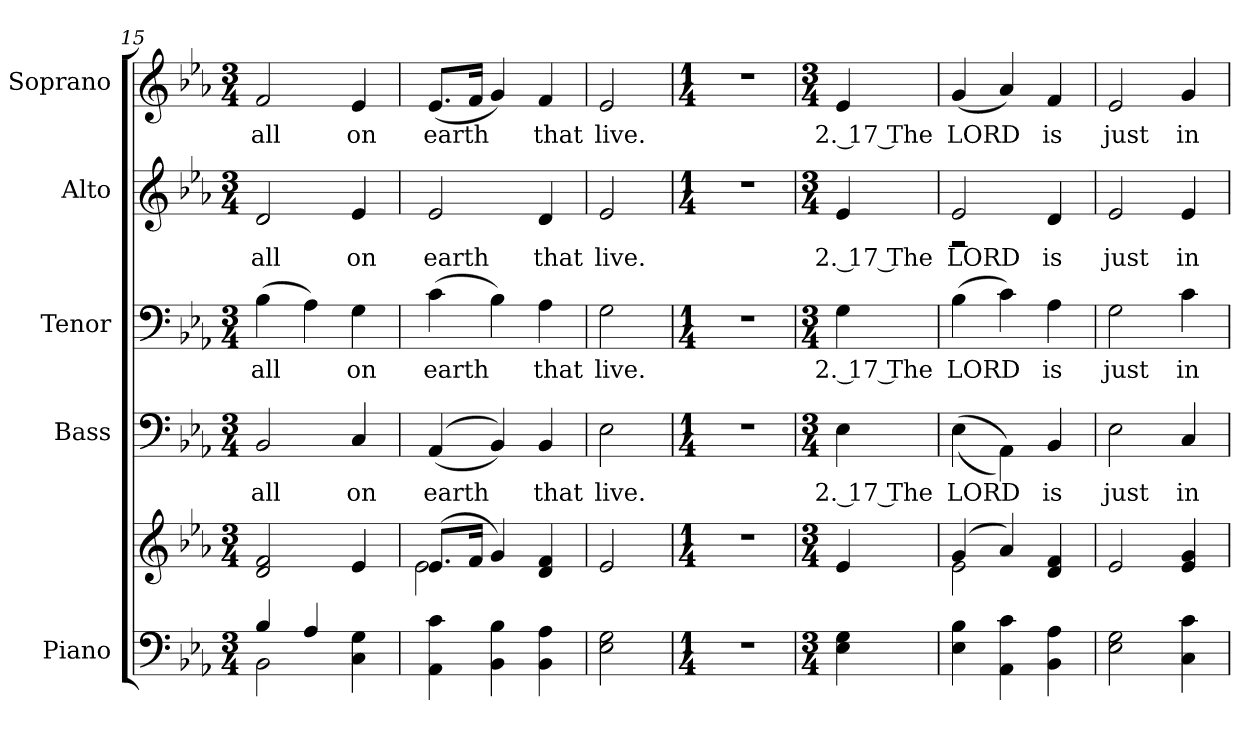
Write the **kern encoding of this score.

**kern	**kern	**kern	**text	**kern	**text	**kern	**text	**kern	**text
*part5	*part5	*part4	*part4	*part3	*part3	*part2	*part2	*part1	*part1
*staff6	*staff5	*staff4	*staff4	*staff3	*staff3	*staff2	*staff2	*staff1	*staff1
*I"Piano	*	*I"Bass	*	*I"Tenor	*	*I"Alto	*	*I"Soprano	*
*I'Pno.	*	*I'B.	*	*I'T.	*	*I'A.	*	*I'S.	*
*clefF4	*clefG2	*clefF4	*	*clefF4	*	*clefG2	*	*clefG2	*
*k[b-e-a-]	*k[b-e-a-]	*k[b-e-a-]	*	*k[b-e-a-]	*	*k[b-e-a-]	*	*k[b-e-a-]	*
*c:	*c:	*c:	*	*c:	*	*c:	*	*c:	*
*M3/4	*M3/4	*M3/4	*	*M3/4	*	*M3/4	*	*M3/4	*
=15	=15	=15	=15	=15	=15	=15	=15	=15	=15
*^	*	*	*	*	*	*	*	*	*
!	!	!	!	!LO:LY:b:color=#000000	!	!	!	!	!	!
*	*	*	*^	*	*	*	*	*	*	*
!	!	!	!	!	!	!	!LO:LY:b:color=#000000	!	!	!	!
!	!	!	!	!	!	!	!	!	!LO:LY:b:color=#000000	!	!
!	!	!	!	!	!	!	!	!	!	!	!LO:LY:b:color=#000000
4B-i/	2BB-i\	2di/ 2fi	2BB-i/	2ryy	all	(4B-i\	all	2di/	all	2fi/	all
4A-i/	.	.	.	.	.	4A-i\)	.	.	.	.	.
!	!	!	!	!	!LO:LY:b:color=#000000	!	!	!	!	!	!
!	!	!	!	!	!	!	!LO:LY:b:color=#000000	!	!	!	!
!	!	!	!	!	!	!	!	!	!LO:LY:b:color=#000000	!	!
!	!	!	!	!	!	!	!	!	!	!	!LO:LY:b:color=#000000
4Ci\ 4Gi	4ryy	4e-i/	4Ci/	4ryy	on	4Gi\	on	4e-i/	on	4e-i/	on
*v	*v	*	*v	*v	*	*	*	*	*	*	*
!!LO:PB:g=z
=16	=16	=16	=16	=16	=16	=16	=16	=16	=16
*	*^	*	*	*	*	*	*	*	*
*^	*	*	*^	*	*	*	*	*	*	*
!	!	!	!	!	!	!LO:LY:b:color=#000000	!	!	!	!	!	!
*v	*v	*	*	*v	*v	*	*	*	*	*	*	*
*^	*	*	*^	*	*	*	*	*	*	*
!	!	!	!	!	!	!	!	!LO:LY:b:color=#000000	!	!	!	!
*v	*v	*	*	*v	*v	*	*	*	*	*	*	*
*^	*	*	*^	*	*	*	*	*	*	*
!	!	!	!	!	!	!	!	!	!	!LO:LY:b:color=#000000	!	!
*v	*v	*	*	*v	*v	*	*	*	*^	*	*	*
*^	*	*	*^	*	*	*	*	*	*	*	*
!	!	!	!	!	!	!	!	!	!	!	!	!	!LO:LY:b:color=#000000
*v	*v	*	*	*v	*v	*	*	*	*	*	*	*	*
4AA-i\ 4ci	(8.e-i/L	2e-i\	((4AA-i/	earth	(4ci\	earth	2e-i/	2ryy	earth	(8.e-i/L	earth
.	16fi/Jk	.	.	.	.	.	.	.	.	16fi/Jk	.
4BB-i\ 4B-i	4gi/)	.	4BB-i/))	.	4B-i\)	.	.	.	.	4gi/)	.
!	!	!	!	!LO:LY:b:color=#000000	!	!	!	!	!	!	!
!	!	!	!	!	!	!LO:LY:b:color=#000000	!	!	!	!	!
!	!	!	!	!	!	!	!	!	!LO:LY:b:color=#000000	!	!
!	!	!	!	!	!	!	!	!	!	!	!LO:LY:b:color=#000000
4BB-i\ 4A-i	4di/ 4fi	4ryy	4BB-i/	that	4A-i\	that	4di/	4ryy	that	4fi/	that
*	*v	*v	*	*	*	*	*v	*v	*	*	*
=17	=17	=17	=17	=17	=17	=17	=17	=17	=17
*	*^	*	*	*	*	*^	*	*	*
!	!	!	!	!LO:LY:b:color=#000000	!	!	!	!	!	!	!
*	*v	*v	*	*	*	*	*v	*v	*	*	*
*	*^	*	*	*	*	*^	*	*	*
!	!	!	!	!	!	!LO:LY:b:color=#000000	!	!	!	!	!
*	*v	*v	*	*	*	*	*v	*v	*	*	*
*	*^	*	*	*	*	*^	*	*	*
!	!	!	!	!	!	!	!	!	!LO:LY:b:color=#000000	!	!
*	*v	*v	*	*	*	*	*v	*v	*	*	*
*	*^	*	*	*	*	*^	*	*	*
!	!	!	!	!	!	!	!	!	!	!	!LO:LY:b:color=#000000
*	*v	*v	*	*	*	*	*v	*v	*	*	*
2E-i\ 2Gi	2e-i/	2E-i\	live.	2Gi\	live.	2e-i/	live.	2e-i/	live.
=18	=18	=18	=18	=18	=18	=18	=18	=18	=18
*M1/4	*M1/4	*M1/4	*	*M1/4	*	*M1/4	*	*M1/4	*
!LO:N:vis=1	!LO:N:vis=1	!LO:N:vis=1	!	!LO:N:vis=1	!	!LO:N:vis=1	!	!LO:N:vis=1	!
4r	4r	4r	.	4r	.	4r	.	4r	.
!!LO:PB:g=z
=19	=19	=19	=19	=19	=19	=19	=19	=19	=19
*M3/4	*M3/4	*M3/4	*	*M3/4	*	*M3/4	*	*M3/4	*
!	!	!	!LO:LY:b:color=#000000	!	!	!	!	!	!
!	!	!	!	!	!LO:LY:b:color=#000000	!	!	!	!
!	!	!	!	!	!	!	!LO:LY:b:color=#000000	!	!
!	!	!	!	!	!	!	!	!	!LO:LY:b:color=#000000
4E-i\ 4Gi	4e-i/	4E-i\	2. 17 The	4Gi\	2. 17 The	4e-i/	2. 17 The	4e-i/	2. 17 The
=20	=20	=20	=20	=20	=20	=20	=20	=20	=20
*	*^	*	*	*	*	*	*	*	*
!	!	!	!	!LO:LY:b:color=#000000	!	!	!	!	!	!
!	!	!	!	!	!	!LO:LY:b:color=#000000	!	!	!	!
!	!	!	!	!	!	!	!	!LO:LY:b:color=#000000	!	!
*	*	*	*	*	*	*	*^	*	*	*
!	!	!	!	!	!	!	!	!	!	!	!LO:LY:b:color=#000000
4E-i\ 4B-i	(4gi/	2e-i\	((4E-i\	LORD	(4B-i\	LORD	2e-i/	2r	LORD	(4gi/	LORD
4AA-i\ 4ci	4a-i/)	.	4AA-i\))	.	4ci\)	.	.	.	.	4a-i/)	.
!	!	!	!	!LO:LY:b:color=#000000	!	!	!	!	!	!	!
!	!	!	!	!	!	!LO:LY:b:color=#000000	!	!	!	!	!
!	!	!	!	!	!	!	!	!	!LO:LY:b:color=#000000	!	!
!	!	!	!	!	!	!	!	!	!	!	!LO:LY:b:color=#000000
4BB-i\ 4A-i	4di/ 4fi	4ryy	4BB-i/	is	4A-i\	is	4di/	4ryy	is	4fi/	is
*	*v	*v	*	*	*	*	*v	*v	*	*	*
=21	=21	=21	=21	=21	=21	=21	=21	=21	=21
*	*^	*	*	*	*	*^	*	*	*
!	!	!	!	!LO:LY:b:color=#000000	!	!	!	!	!	!	!
*	*v	*v	*	*	*	*	*v	*v	*	*	*
*	*^	*	*	*	*	*^	*	*	*
!	!	!	!	!	!	!LO:LY:b:color=#000000	!	!	!	!	!
*	*v	*v	*	*	*	*	*v	*v	*	*	*
*	*^	*	*	*	*	*^	*	*	*
!	!	!	!	!	!	!	!	!	!LO:LY:b:color=#000000	!	!
*	*v	*v	*	*	*	*	*v	*v	*	*	*
*	*^	*	*	*	*	*^	*	*	*
!	!	!	!	!	!	!	!	!	!	!	!LO:LY:b:color=#000000
*	*v	*v	*	*	*	*	*v	*v	*	*	*
2E-i\ 2Gi	2e-i/	2E-i\	just	2Gi\	just	2e-i/	just	2e-i/	just
!	!	!	!LO:LY:b:color=#000000	!	!	!	!	!	!
!	!	!	!	!	!LO:LY:b:color=#000000	!	!	!	!
!	!	!	!	!	!	!	!LO:LY:b:color=#000000	!	!
!	!	!	!	!	!	!	!	!	!LO:LY:b:color=#000000
4Ci\ 4ci	4e-i/ 4gi	4Ci/	in	4ci\	in	4e-i/	in	4gi/	in
=	=	=	=	=	=	=	=	=	=
*-	*-	*-	*-	*-	*-	*-	*-	*-	*-
